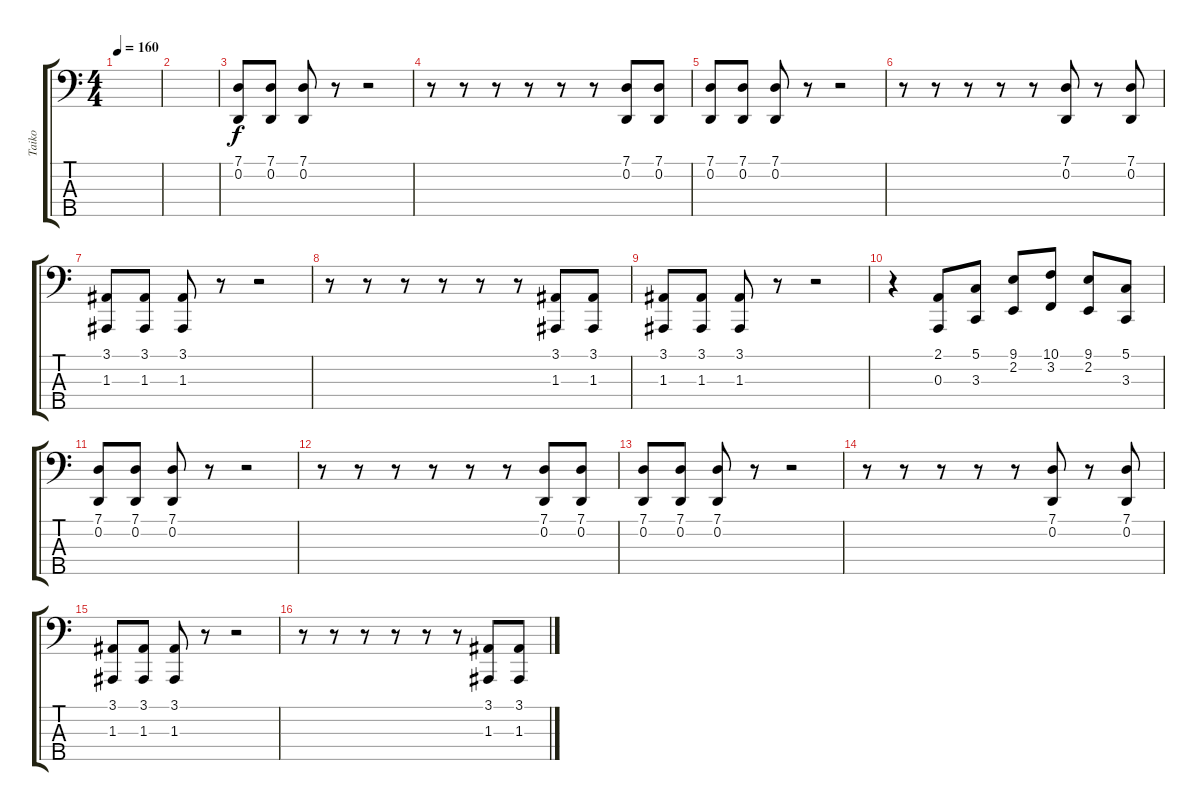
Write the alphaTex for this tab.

\track ("Taiko" "Taiko") {instrument taikodrum}
\staff {score tabs}
\tuning (G2 D2 A1 E1 B0) {hide}
\ts (4 4)
\tempo 160
\clef f4
\ks c
|
|
(7.1 0.2).8{dy f} (7.1 0.2).8 (7.1 0.2).8 r.8 r.2 |
r.8 r.8 r.8 r.8 r.8 r.8 (7.1 0.2).8 (7.1 0.2).8 |
(7.1 0.2).8 (7.1 0.2).8 (7.1 0.2).8 r.8 r.2 |
r.8 r.8 r.8 r.8 r.8 (7.1 0.2).8 r.8 (7.1 0.2).8 |
(3.1 1.3).8 (3.1 1.3).8 (3.1 1.3).8 r.8 r.2 |
r.8 r.8 r.8 r.8 r.8 r.8 (3.1 1.3).8 (3.1 1.3).8 |
(3.1 1.3).8 (3.1 1.3).8 (3.1 1.3).8 r.8 r.2 |
r.4 (2.1 0.3).8 (5.1 3.3).8 (9.1 2.2).8 (10.1 3.2).8 (9.1 2.2).8 (5.1 3.3).8 |
(7.1 0.2).8 (7.1 0.2).8 (7.1 0.2).8 r.8 r.2 |
r.8 r.8 r.8 r.8 r.8 r.8 (7.1 0.2).8 (7.1 0.2).8 |
(7.1 0.2).8 (7.1 0.2).8 (7.1 0.2).8 r.8 r.2 |
r.8 r.8 r.8 r.8 r.8 (7.1 0.2).8 r.8 (7.1 0.2).8 |
(3.1 1.3).8 (3.1 1.3).8 (3.1 1.3).8 r.8 r.2 |
r.8 r.8 r.8 r.8 r.8 r.8 (3.1 1.3).8 (3.1 1.3).8
